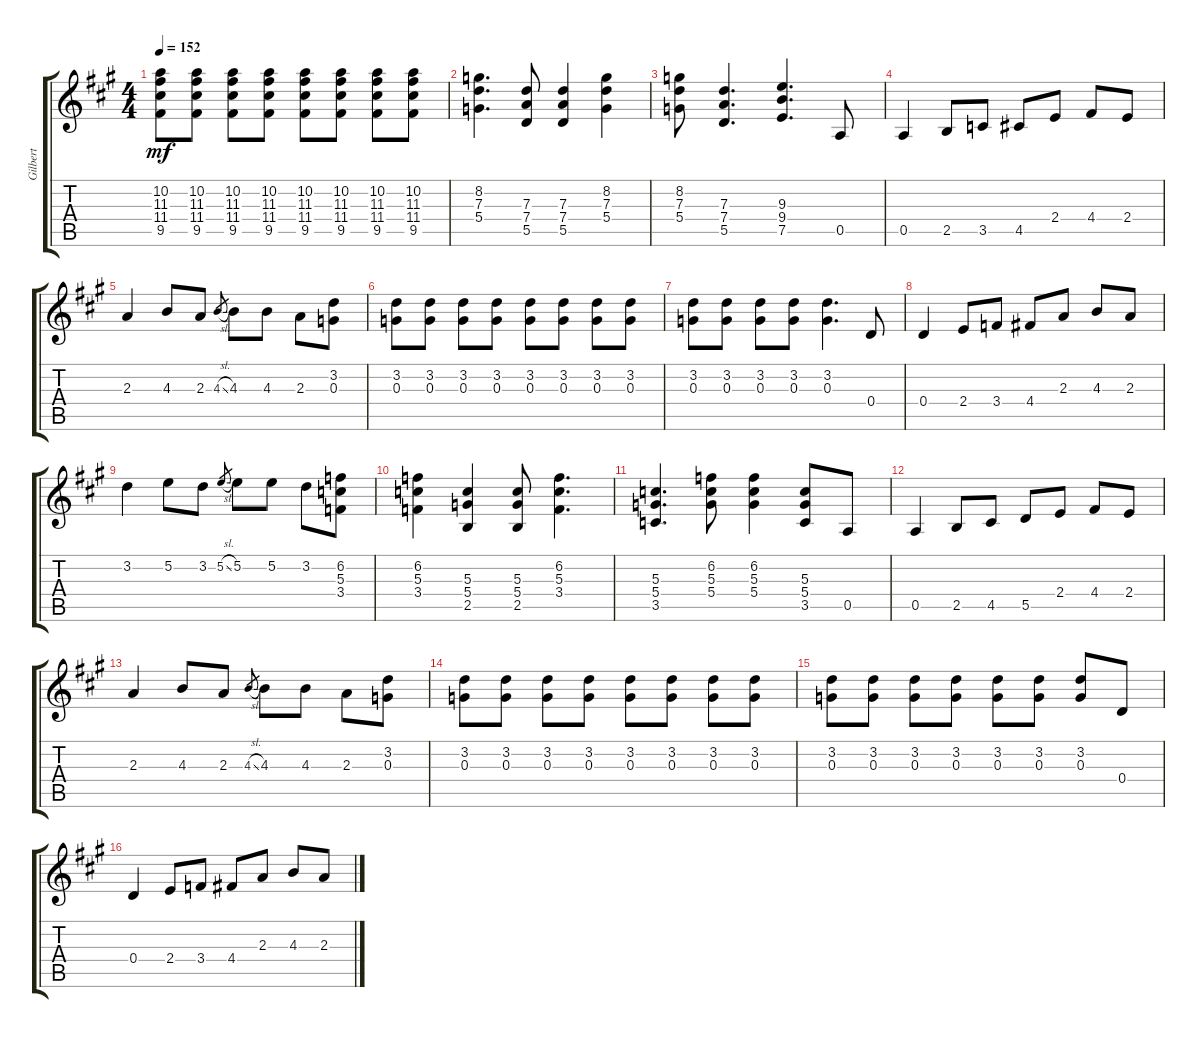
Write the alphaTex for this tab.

\track ("Gilbert" "Gilbert") {instrument distortionguitar}
\staff {score tabs}
\tuning (E4 B3 G3 D3 A2 E2) {hide}
\ts (4 4)
\tempo 152
\clef g2
\ks a
(10.2 11.3 11.4 9.5).8{dy mf} (10.2 11.3 11.4 9.5).8 (10.2 11.3 11.4 9.5).8 (10.2 11.3 11.4 9.5).8 (10.2 11.3 11.4 9.5).8 (10.2 11.3 11.4 9.5).8 (10.2 11.3 11.4 9.5).8 (10.2 11.3 11.4 9.5).8 |
(8.2 7.3 5.4).4{d} (7.3 7.4 5.5).8 (7.3 7.4 5.5).4 (8.2 7.3 5.4).4 |
(8.2 7.3 5.4).8 (7.3 7.4 5.5).4{d} (9.3 9.4 7.5).4{d} 0.5.8 |
0.5.4 2.5.8 3.5.8 4.5.8 2.4.8 4.4.8 2.4.8 |
2.3.4 4.3.8 2.3.8 4.3{sl}.8{gr} 4.3.8 4.3.8 2.3.8 (3.2 0.3).8 |
(3.2 0.3).8 (3.2 0.3).8 (3.2 0.3).8 (3.2 0.3).8 (3.2 0.3).8 (3.2 0.3).8 (3.2 0.3).8 (3.2 0.3).8 |
(3.2 0.3).8 (3.2 0.3).8 (3.2 0.3).8 (3.2 0.3).8 (3.2 0.3).4{d} 0.4.8 |
0.4.4 2.4.8 3.4.8 4.4.8 2.3.8 4.3.8 2.3.8 |
3.2.4 5.2.8 3.2.8 5.2{sl}.8{gr} 5.2.8 5.2.8 3.2.8 (6.2 5.3 3.4).8 |
(6.2 5.3 3.4).4 (5.3 5.4 2.5).4 (5.3 5.4 2.5).8 (6.2 5.3 3.4).4{d} |
(5.3 5.4 3.5).4{d} (6.2 5.3 5.4).8 (6.2 5.3 5.4).4 (5.3 5.4 3.5).8 0.5.8 |
0.5.4 2.5.8 4.5.8 5.5.8 2.4.8 4.4.8 2.4.8 |
2.3.4 4.3.8 2.3.8 4.3{sl}.8{gr} 4.3.8 4.3.8 2.3.8 (3.2 0.3).8 |
(3.2 0.3).8 (3.2 0.3).8 (3.2 0.3).8 (3.2 0.3).8 (3.2 0.3).8 (3.2 0.3).8 (3.2 0.3).8 (3.2 0.3).8 |
(3.2 0.3).8 (3.2 0.3).8 (3.2 0.3).8 (3.2 0.3).8 (3.2 0.3).8 (3.2 0.3).8 (3.2 0.3).8 0.4.8 |
0.4.4 2.4.8 3.4.8 4.4.8 2.3.8 4.3.8 2.3.8
